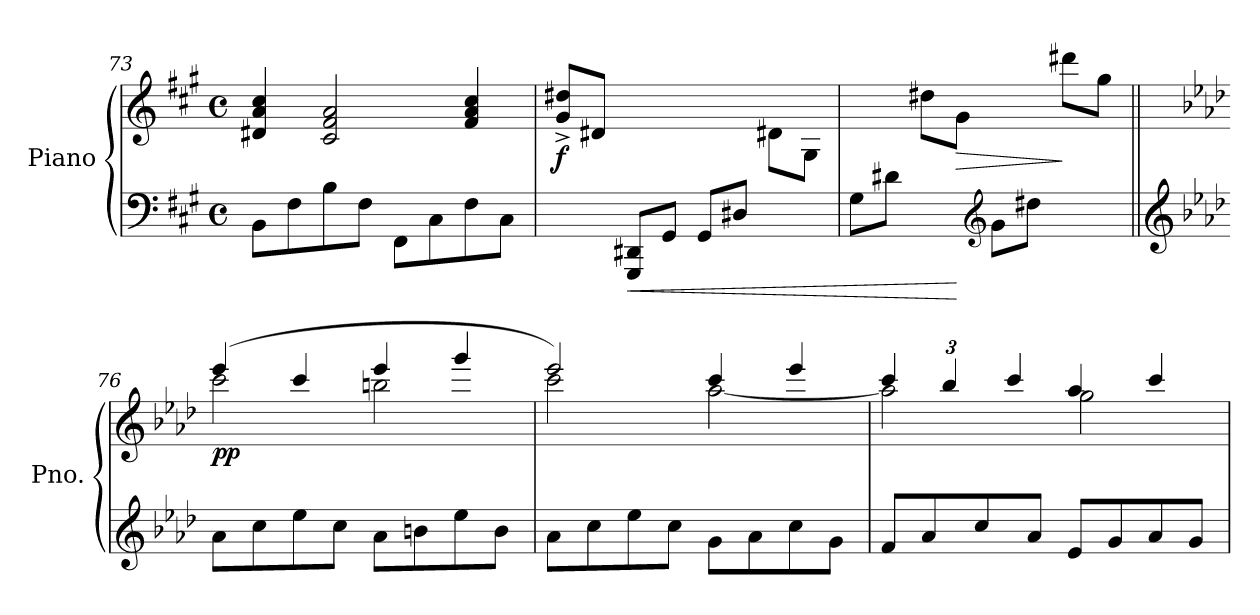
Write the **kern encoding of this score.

**kern	**kern	**dynam
*part1	*part1	*part1
*staff2	*staff1	*staff1/2
*I"Piano	*	*
*I'Pno.	*	*
*clefF4	*clefG2	*
*k[f#c#g#]	*k[f#c#g#]	*
*M4/4	*M4/4	*
*met(c)	*met(c)	*
=73	=73	=73
8BB\L	4d#X/ 4a/ 4cc#/	.
8F#\	.	.
8B\	2c#/ 2f#/ 2a/	.
8F#\J	.	.
8FF#\L	.	.
8C#\	.	.
8F#\	4f#/ 4a/ 4cc#/	.
8C#\J	.	.
=74	=74	=74
*	*^	*
!	!	!	!LO:DY:b
4ryy	8g#/^ 8dd#X/^L	2.ryy	f
.	8d#X/J	.	.
!	!	!	!LO:HP:b=2
8GGG#/ 8DD#X/L	4ryy	.	<
8GG#/J	.	.	.
(>8GG#/L	2ryy	.	.
8D#X/J	.	.	.
4ryy	.	8d#X\L	.
.	.	8G#\J)	.
=75	=75	=75	=75
(>8G#\L	1ryy	4ryy	.
8d#X\J	.	.	.
4ryy	.	8dd#X\L	.
!	!	!	!LO:HP:n=1:b
.	.	8g#\J)	[ >
*clefG2	*	*	*
(>8g#\L	.	4ryy	.
8dd#X\J	.	.	.
4ryy	.	8ddd#X\L	]
.	.	8gg#\J)	.
!!LO:PB:g=z	!!
=76||	=76||	=76||	=76||
*clefG2	*	*	*
*k[b-e-a-d-]	*k[b-e-a-d-]	*	*
!	!	!	!LO:DY:b
8a-\L	(>4eee-/	2ccc\	pp
8cc\	.	.	.
8ee-\	4ccc/	.	.
8cc\J	.	.	.
8a-\L	4eee-/	2bbn\	.
8bn\	.	.	.
8ee-\	4ggg/	.	.
8b\J	.	.	.
=77	=77	=77	=77
8a-\L	2eee-/)	2ccc\	.
8cc\	.	.	.
8ee-\	.	.	.
8cc\J	.	.	.
8g\L	4ccc/	[2aa-\	.
8a-\	.	.	.
8cc\	4eee-/	.	.
8g\J	.	.	.
=78	=78	=78	=78
*	*Xbrackettup	*	*
8f/L	6ccc/	2aa-\]	.
8a-/	.	.	.
.	6bb-/	.	.
8cc/	.	.	.
.	6ccc/	.	.
8a-/J	.	.	.
8e-/L	4aa-/	2gg\	.
8g/	.	.	.
8a-/	4ccc/	.	.
8g/J	.	.	.
*	*v	*v	*
=	=	=
*-	*-	*-
